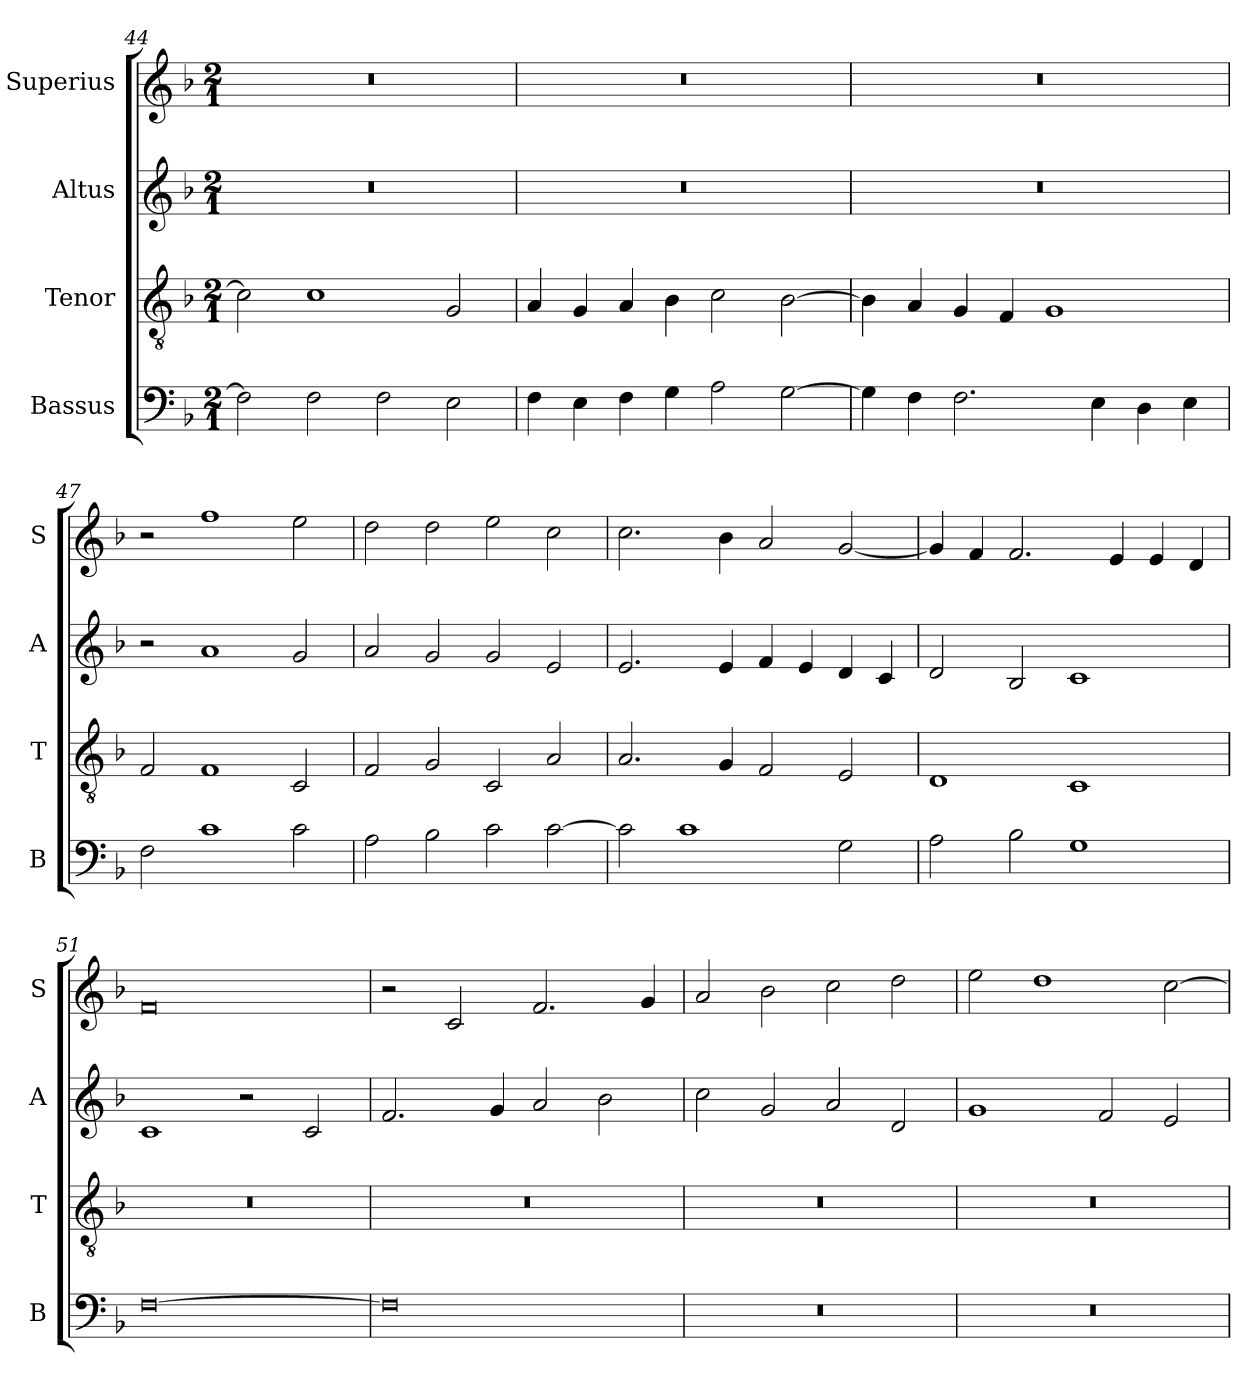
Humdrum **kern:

**kern	**kern	**kern	**kern
*part4	*part3	*part2	*part1
*staff4	*staff3	*staff2	*staff1
*I"Bassus	*I"Tenor	*I"Altus	*I"Superius
*I'B	*I'T	*I'A	*I'S
*clefF4	*clefGv2	*clefG2	*clefG2
*k[b-]	*k[b-]	*k[b-]	*k[b-]
*F:	*F:	*F:	*F:
*M2/1	*M2/1	*M2/1	*M2/1
=44	=44	=44	=44
2F]	2c]	0r	0r
2F	1c	.	.
2F	.	.	.
2E	2G	.	.
=45	=45	=45	=45
4F	4A	0r	0r
4E	4G	.	.
4F	4A	.	.
4G	4B-	.	.
2A	2c	.	.
[2G	[2B-	.	.
=46	=46	=46	=46
4G]	4B-]	0r	0r
4F	4A	.	.
2.F	4G	.	.
.	4F	.	.
.	1G	.	.
4E	.	.	.
4D	.	.	.
4E	.	.	.
=47	=47	=47	=47
2F	2F	2r	2r
1c	1F	1a	1ff
2c	2C	2g	2ee
=48	=48	=48	=48
2A	2F	2a	2dd
2B-	2G	2g	2dd
2c	2C	2g	2ee
[2c	2A	2e	2cc
=49	=49	=49	=49
2c]	2.A	2.e	2.cc
1c	.	.	.
.	4G	4e	4b-
.	2F	4f	2a
.	.	4e	.
2G	2E	4d	[2g
.	.	4c	.
=50	=50	=50	=50
2A	1D	2d	4g]
.	.	.	4f
2B-	.	2B-	2.f
1G	1C	1c	.
.	.	.	4e
.	.	.	4e
.	.	.	4d
=51	=51	=51	=51
[0F	0r	1c	0f
.	.	2r	.
.	.	2c	.
=52	=52	=52	=52
0F]	0r	2.f	2r
.	.	.	2c
.	.	4g	.
.	.	2a	2.f
.	.	2b-	.
.	.	.	4g
=53	=53	=53	=53
0r	0r	2cc	2a
.	.	2g	2b-
.	.	2a	2cc
.	.	2d	2dd
=54	=54	=54	=54
0r	0r	1g	2ee
.	.	.	1dd
.	.	2f	.
.	.	2e	[2cc
=	=	=	=
*-	*-	*-	*-
